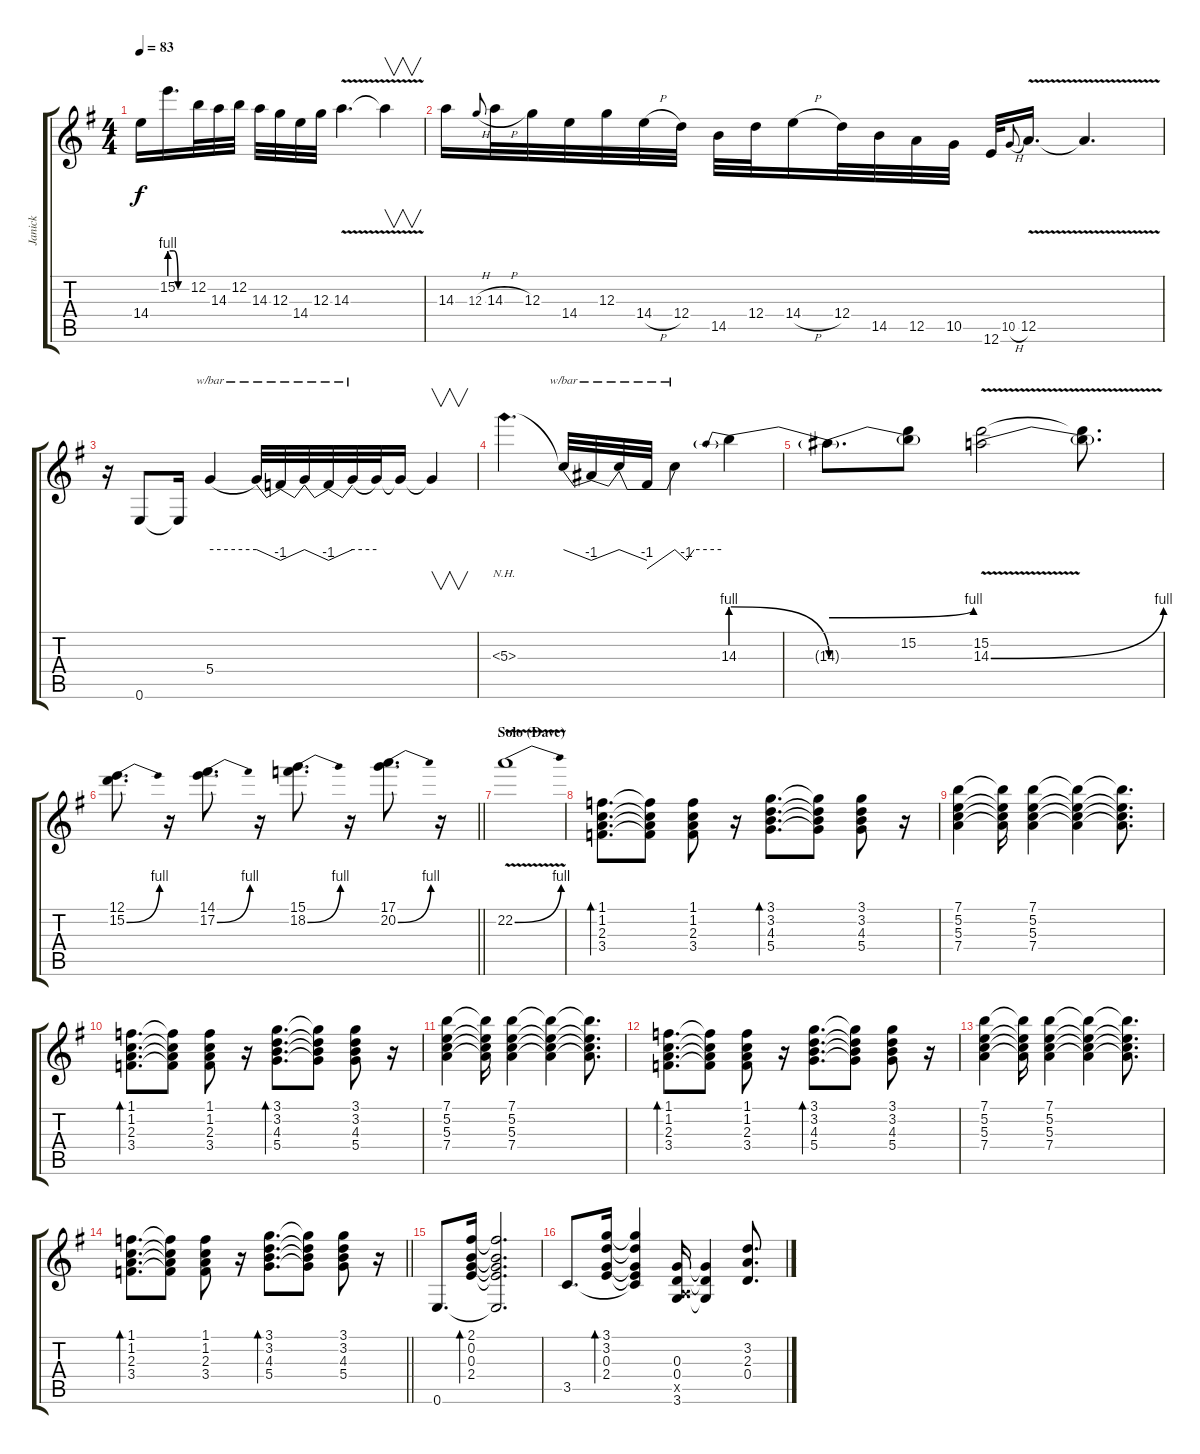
\track ("Janick" "Janick") {instrument distortionguitar}
\staff {score tabs}
\tuning (E4 B3 G3 D3 A2 E2) {hide}
\ts (4 4)
\tempo 83
\clef g2
\ks eminor
14.4{t}.16{dy f} 15.2{be (custom 0 4 15 4 30 0 60 0)}.16{d} 12.2.32 14.3.32 12.2.32 14.3.32 12.3.32 14.4.32 12.3.32 14.3{v}.4{d} 14.3{t}.4{v} |
14.3.16 12.3{h}.8{gr onbeat} 14.3{h}.32 12.3.32 14.4.32 12.3.32 14.4{h}.32 12.4.32 14.5.32 12.4.32 14.4{h}.16 12.4.32 14.5.32 12.5.32 10.5.32 12.6.32 10.5{h}.8{gr onbeat} 12.5{v}.16{d} 12.5{t}.4{d} |
r.16 0.6.8 0.6{t}.16 5.4.4{tbe (hold default 0 0 60 0)} 5.4{t}.32{tbe (dive default 0 0 60 -4)} 5.4{t}.32{tbe (dive default 0 -4 60 0)} 5.4{t}.32{tbe (dive default 0 0 60 -4)} 5.4{t}.32{tbe (dive default 0 -4 60 0)} 5.4{t}.32{tbe (hold default 0 0 60 0)} 5.4{t}.32 5.4{t}.16 5.4{t}.4{v} |
5.3{nh}.4{d} 5.3{t}.32{tbe (dive default 0 0 60 -4)} 5.3{t}.32{tbe (dive default 0 -4 60 0)} 5.3{t}.32{tbe (dive default 0 0 60 -4)} 5.3{t}.32{tbe (dive default 0 -12 60 0)} 5.3{t}.4{tbe (custom default 0 0 15 -4 25 0 60 0)} 14.3{be (prebendrelease 0 4 60 0)}.4 |
14.3{be (bend 0 2 60 4) t}.8{d} (15.2 14.3{t}).8 (15.2 14.3{be (bend 0 0 60 4) v}).2 (15.2{t} 14.3{t}).8{d} |
\barLineRight lightlight
(12.1 15.2{be (bend 0 0 60 4)}).8{d} r.16 (14.1 17.2{be (bend 0 0 60 4)}).8{d} r.16 (15.1 18.2{be (bend 0 0 60 4)}).8{d} r.16 (17.1 20.2{be (bend 0 0 60 4)}).8{d} r.16 |
\section ("" "Solo (Dave)")
22.2{be (bend 0 0 60 4) v}.1{volume 3} |
(1.1 1.2 2.3 3.4).8{d bd 30 volume 12 instrument electricguitarclean} (1.1{t} 1.2{t} 2.3{t} 3.4{t}).8 (1.1 1.2 2.3 3.4).8 r.16 (3.1 3.2 4.3 5.4).8{d bd 30} (3.1{t} 3.2{t} 4.3{t} 5.4{t}).8 (3.1 3.2 4.3 5.4).8 r.16 |
(7.1 5.2 5.3 7.4).4 (7.1{t} 5.2{t} 5.3{t} 7.4{t}).16 (7.1 5.2 5.3 7.4).4 (7.1{t} 5.2{t} 5.3{t} 7.4{t}).4 (7.1{t} 5.2{t} 5.3{t} 7.4{t}).8{d} |
(1.1 1.2 2.3 3.4).8{d bd 30} (1.1{t} 1.2{t} 2.3{t} 3.4{t}).8 (1.1 1.2 2.3 3.4).8 r.16 (3.1 3.2 4.3 5.4).8{d bd 30} (3.1{t} 3.2{t} 4.3{t} 5.4{t}).8 (3.1 3.2 4.3 5.4).8 r.16 |
(7.1 5.2 5.3 7.4).4 (7.1{t} 5.2{t} 5.3{t} 7.4{t}).16 (7.1 5.2 5.3 7.4).4 (7.1{t} 5.2{t} 5.3{t} 7.4{t}).4 (7.1{t} 5.2{t} 5.3{t} 7.4{t}).8{d} |
(1.1 1.2 2.3 3.4).8{d bd 30} (1.1{t} 1.2{t} 2.3{t} 3.4{t}).8 (1.1 1.2 2.3 3.4).8 r.16 (3.1 3.2 4.3 5.4).8{d bd 30} (3.1{t} 3.2{t} 4.3{t} 5.4{t}).8 (3.1 3.2 4.3 5.4).8 r.16 |
(7.1 5.2 5.3 7.4).4 (7.1{t} 5.2{t} 5.3{t} 7.4{t}).16 (7.1 5.2 5.3 7.4).4 (7.1{t} 5.2{t} 5.3{t} 7.4{t}).4 (7.1{t} 5.2{t} 5.3{t} 7.4{t}).8{d} |
\barLineRight lightlight
(1.1 1.2 2.3 3.4).8{d bd 30} (1.1{t} 1.2{t} 2.3{t} 3.4{t}).8 (1.1 1.2 2.3 3.4).8 r.16 (3.1 3.2 4.3 5.4).8{d bd 30} (3.1{t} 3.2{t} 4.3{t} 5.4{t}).8 (3.1 3.2 4.3 5.4).8 r.16 |
\section ("" "")
0.6.8{d volume 7 instrument distortionguitar} (2.1 0.2 0.3 2.4).16{bd 120} (2.1{t} 0.2{t} 0.3{t} 2.4{t} 0.6{t}).2{d} |
3.5.8{d} (3.1 3.2 0.3 2.4).16{bd 60} (3.1{t} 3.2{t} 0.3{t} 2.4{t} 3.5{t}).4 (0.3 0.4 0.5{x} 3.6).16 (0.3{t} 0.4{t} 3.6{t}).4 (3.2 2.3 0.4).8{d}
